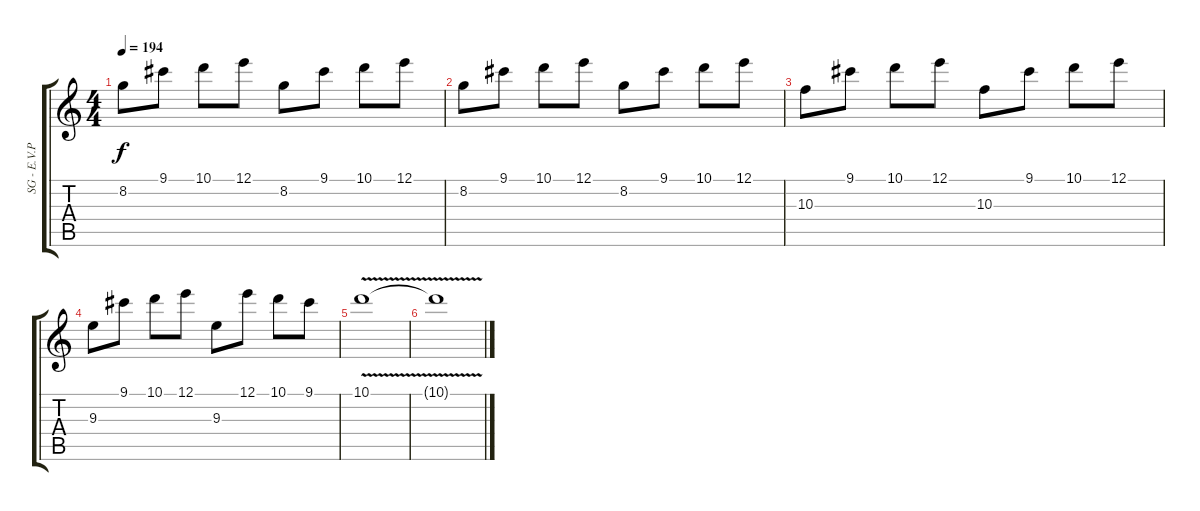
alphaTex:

\track ("SG - E.V.Pochtaryev" "SG - E.V.P") {instrument overdrivenguitar}
\staff {score tabs}
\tuning (E4 B3 G3 D3 A2 E2) {hide}
\ts (4 4)
\tempo 194
\clef g2
\ks c
8.2.8{dy f} 9.1.8 10.1.8 12.1.8 8.2.8 9.1.8 10.1.8 12.1.8 |
8.2.8 9.1.8 10.1.8 12.1.8 8.2.8 9.1.8 10.1.8 12.1.8 |
10.3.8 9.1.8 10.1.8 12.1.8 10.3.8 9.1.8 10.1.8 12.1.8 |
9.3.8 9.1.8 10.1.8 12.1.8 9.3.8 12.1.8 10.1.8 9.1.8 |
10.1{v}.1 |
10.1{t}.1
